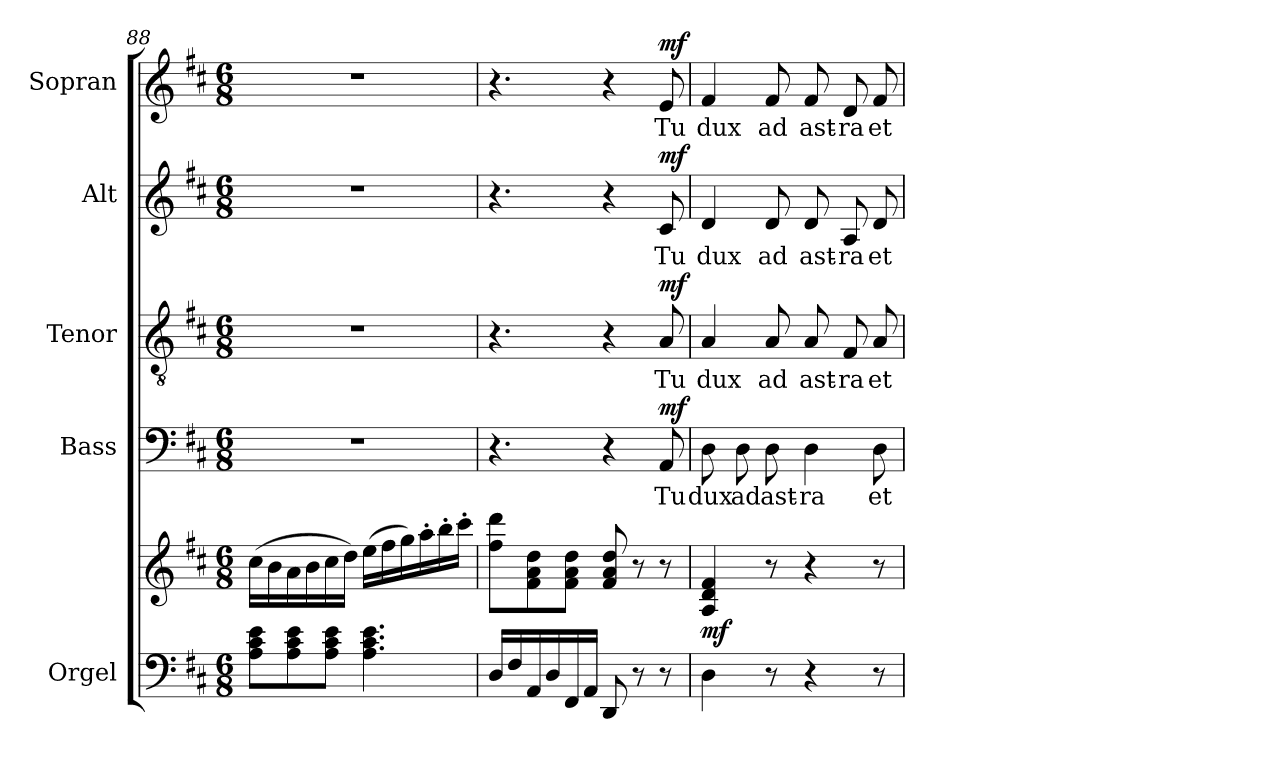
**kern	**kern	**dynam	**kern	**text	**dynam	**kern	**text	**dynam	**kern	**text	**dynam	**kern	**text	**dynam
*part5	*part5	*part5	*part4	*part4	*part4	*part3	*part3	*part3	*part2	*part2	*part2	*part1	*part1	*part1
*staff6	*staff5	*staff5/6	*staff4	*staff4	*staff4	*staff3	*staff3	*staff3	*staff2	*staff2	*staff2	*staff1	*staff1	*staff1
*I"Orgel	*	*	*I"Bass	*	*	*I"Tenor	*	*	*I"Alt	*	*	*I"Sopran	*	*
*I'Org.	*	*	*I'B.	*	*	*I'T.	*	*	*I'A.	*	*	*I'S.	*	*
!!LO:PB:g=z
*clefF4	*clefG2	*	*clefF4	*	*	*clefGv2	*	*	*clefG2	*	*	*clefG2	*	*
*k[f#c#]	*k[f#c#]	*	*k[f#c#]	*	*	*k[f#c#]	*	*	*k[f#c#]	*	*	*k[f#c#]	*	*
*D:	*D:	*	*D:	*	*	*D:	*	*	*D:	*	*	*D:	*	*
*M6/8	*M6/8	*	*M6/8	*	*	*M6/8	*	*	*M6/8	*	*	*M6/8	*	*
=88	=88	=88	=88	=88	=88	=88	=88	=88	=88	=88	=88	=88	=88	=88
8A\ 8c#\ 8e\L	(>16cc#\LL	.	2.r	.	.	2.r	.	.	2.r	.	.	2.r	.	.
.	16b\	.	.	.	.	.	.	.	.	.	.	.	.	.
8A\ 8c#\ 8e\	16a\	.	.	.	.	.	.	.	.	.	.	.	.	.
.	16b\	.	.	.	.	.	.	.	.	.	.	.	.	.
8A\ 8c#\ 8e\J	16cc#\	.	.	.	.	.	.	.	.	.	.	.	.	.
.	16dd\JJ)	.	.	.	.	.	.	.	.	.	.	.	.	.
4.A\ 4.c#\ 4.e\	(>16ee\LL	.	.	.	.	.	.	.	.	.	.	.	.	.
.	16ff#\	.	.	.	.	.	.	.	.	.	.	.	.	.
.	16gg\)	.	.	.	.	.	.	.	.	.	.	.	.	.
.	16aa'>\	.	.	.	.	.	.	.	.	.	.	.	.	.
.	16bb'>\	.	.	.	.	.	.	.	.	.	.	.	.	.
.	16ccc#'>\JJ	.	.	.	.	.	.	.	.	.	.	.	.	.
=89	=89	=89	=89	=89	=89	=89	=89	=89	=89	=89	=89	=89	=89	=89
16D/LL	8ff#\ 8ddd\L	.	4.r	.	.	4.r	.	.	4.r	.	.	4.r	.	.
16F#/	.	.	.	.	.	.	.	.	.	.	.	.	.	.
16AA/	8f#\ 8a\ 8dd\	.	.	.	.	.	.	.	.	.	.	.	.	.
16D/	.	.	.	.	.	.	.	.	.	.	.	.	.	.
16FF#/	8f#\ 8a\ 8dd\J	.	.	.	.	.	.	.	.	.	.	.	.	.
16AA/JJ	.	.	.	.	.	.	.	.	.	.	.	.	.	.
8DD/	8f#/ 8a/ 8dd/	.	4r	.	.	4r	.	.	4r	.	.	4r	.	.
8r	8r	.	.	.	.	.	.	.	.	.	.	.	.	.
!	!	!	!	!LO:LY:b	!LO:DY:a	!	!LO:LY:b	!LO:DY:a	!	!LO:LY:b	!LO:DY:a	!	!LO:LY:b	!LO:DY:a
8r	8r	.	8AA/	Tu	mf	8A/	Tu	mf	8c#/	Tu	mf	8e/	Tu	mf
=90	=90	=90	=90	=90	=90	=90	=90	=90	=90	=90	=90	=90	=90	=90
!	!	!LO:DY:b	!	!LO:LY:b	!	!	!LO:LY:b	!	!	!LO:LY:b	!	!	!LO:LY:b	!
4D\	4A/ 4d/ 4f#/	mf	8D\	dux	.	4A/	dux	.	4d/	dux	.	4f#/	dux	.
!	!	!	!	!LO:LY:b	!	!	!	!	!	!	!	!	!	!
.	.	.	8D\	ad	.	.	.	.	.	.	.	.	.	.
!	!	!	!	!LO:LY:b	!	!	!LO:LY:b	!	!	!LO:LY:b	!	!	!LO:LY:b	!
8r	8r	.	8D\	ast-	.	8A/	ad	.	8d/	ad	.	8f#/	ad	.
!	!	!	!	!LO:LY:b	!	!	!LO:LY:b	!	!	!LO:LY:b	!	!	!LO:LY:b	!
4r	4r	.	4D\	-ra	.	8A/	ast-	.	8d/	ast-	.	8f#/	ast-	.
!	!	!	!	!	!	!	!LO:LY:b	!	!	!LO:LY:b	!	!	!LO:LY:b	!
.	.	.	.	.	.	8F#/	-ra	.	8A/	-ra	.	8d/	-ra	.
!	!	!	!	!LO:LY:b	!	!	!LO:LY:b	!	!	!LO:LY:b	!	!	!LO:LY:b	!
8r	8r	.	8D\	et	.	8A/	et	.	8d/	et	.	8f#/	et	.
=	=	=	=	=	=	=	=	=	=	=	=	=	=	=
*-	*-	*-	*-	*-	*-	*-	*-	*-	*-	*-	*-	*-	*-	*-
